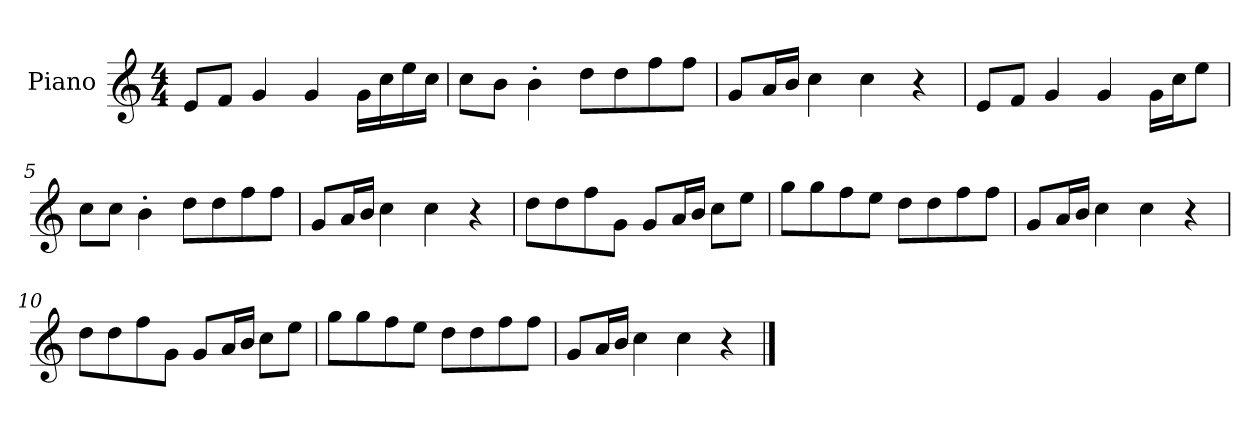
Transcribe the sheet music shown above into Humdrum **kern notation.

**kern
*part1
*staff1
*I"Piano
*I'P-no
*clefG2
*k[]
*M4/4
*MM90
=1
8e/L
8f/J
4g/
4g/
16g\LL
16cc\
16ee\
16cc\JJ
=2
8cc\L
8b\J
4b'\
8dd\L
8dd\
8ff\
8ff\J
=3
8g/L
16a/L
16b/JJ
4cc\
4cc\
4r
=4
8e/L
8f/J
4g/
4g/
16g\LL
16cc\J
8ee\J
=5
8cc\L
8cc\J
4b'\
8dd\L
8dd\
8ff\
8ff\J
!!LO:LB:g=z
=6
8g/L
16a/L
16b/JJ
4cc\
4cc\
4r
=7
8dd\L
8dd\
8ff\
8g\J
8g/L
16a/L
16b/JJ
8cc\L
8ee\J
=8
8gg\L
8gg\
8ff\
8ee\J
8dd\L
8dd\
8ff\
8ff\J
=9
8g/L
16a/L
16b/JJ
4cc\
4cc\
4r
=10
8dd\L
8dd\
8ff\
8g\J
8g/L
16a/L
16b/JJ
8cc\L
8ee\J
!!LO:LB:g=z
=11
8gg\L
8gg\
8ff\
8ee\J
8dd\L
8dd\
8ff\
8ff\J
=12
8g/L
16a/L
16b/JJ
4cc\
4cc\
4r
==
*-
